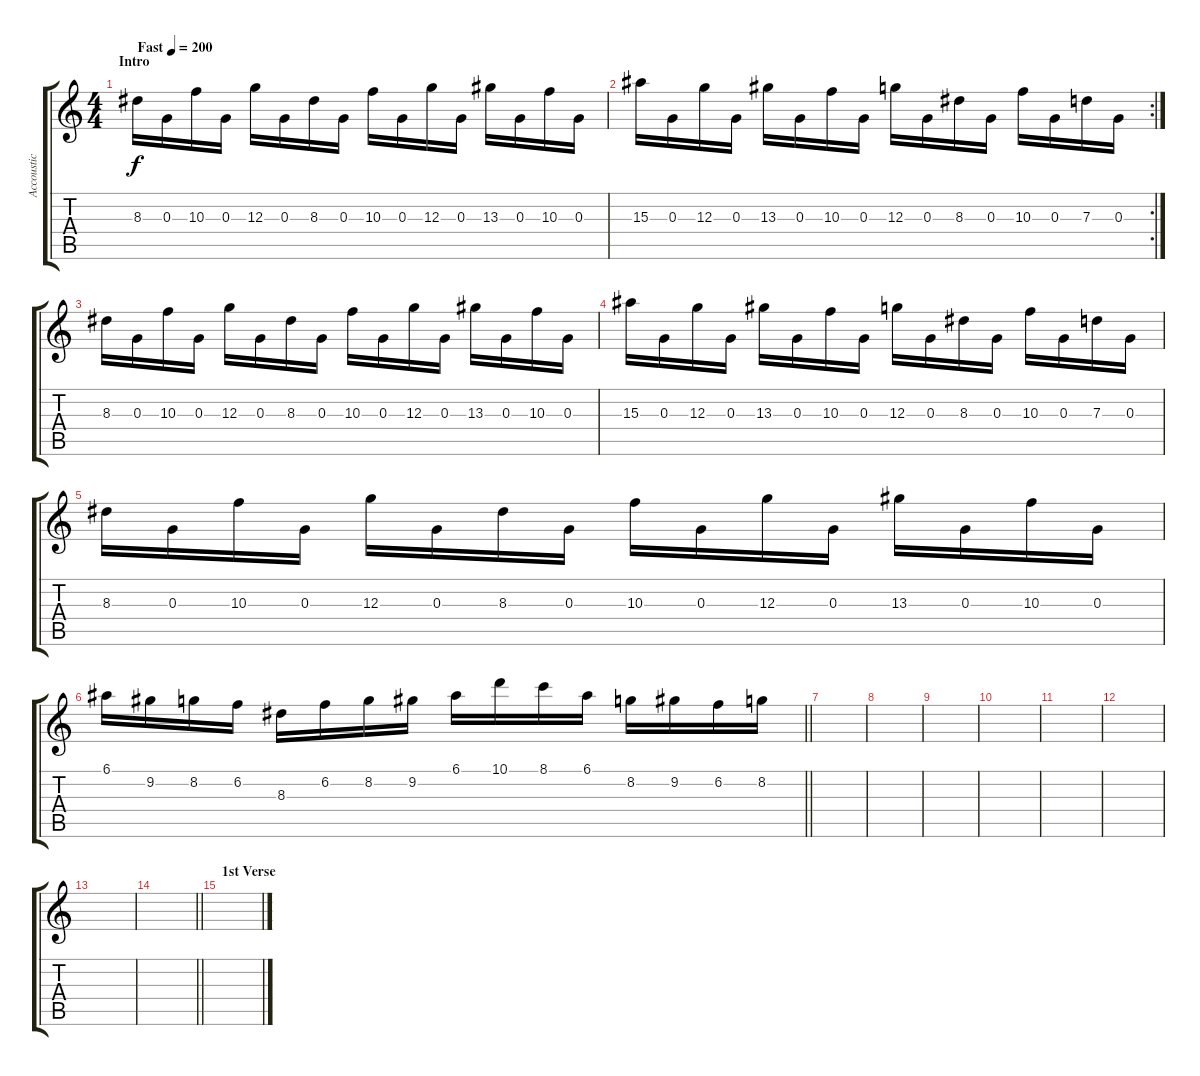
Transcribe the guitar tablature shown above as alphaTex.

\track ("Accoustic 2" "Accoustic ") {instrument acousticguitarnylon}
\staff {score tabs}
\tuning (E4 B3 G3 D3 A2 E2) {hide}
\ts (4 4)
\section ("" "Intro")
\tempo (200 "Fast")
\clef g2
\ks c
8.3.16{dy f instrument acousticguitarnylon} 0.3.16 10.3.16 0.3.16 12.3.16 0.3.16 8.3.16 0.3.16 10.3.16 0.3.16 12.3.16 0.3.16 13.3.16 0.3.16 10.3.16 0.3.16 |
\rc 2
15.3.16 0.3.16 12.3.16 0.3.16 13.3.16 0.3.16 10.3.16 0.3.16 12.3.16 0.3.16 8.3.16 0.3.16 10.3.16 0.3.16 7.3.16 0.3.16 |
8.3.16 0.3.16 10.3.16 0.3.16 12.3.16 0.3.16 8.3.16 0.3.16 10.3.16 0.3.16 12.3.16 0.3.16 13.3.16 0.3.16 10.3.16 0.3.16 |
15.3.16 0.3.16 12.3.16 0.3.16 13.3.16 0.3.16 10.3.16 0.3.16 12.3.16 0.3.16 8.3.16 0.3.16 10.3.16 0.3.16 7.3.16 0.3.16 |
8.3.16 0.3.16 10.3.16 0.3.16 12.3.16 0.3.16 8.3.16 0.3.16 10.3.16 0.3.16 12.3.16 0.3.16 13.3.16 0.3.16 10.3.16 0.3.16 |
\barLineRight lightlight
6.1.16 9.2.16 8.2.16 6.2.16 8.3.16 6.2.16 8.2.16 9.2.16 6.1.16 10.1.16 8.1.16 6.1.16 8.2.16 9.2.16 6.2.16 8.2.16 |
\section ("" "")
|
|
|
|
|
|
|
\barLineRight lightlight
|
\section ("" "1st Verse")
